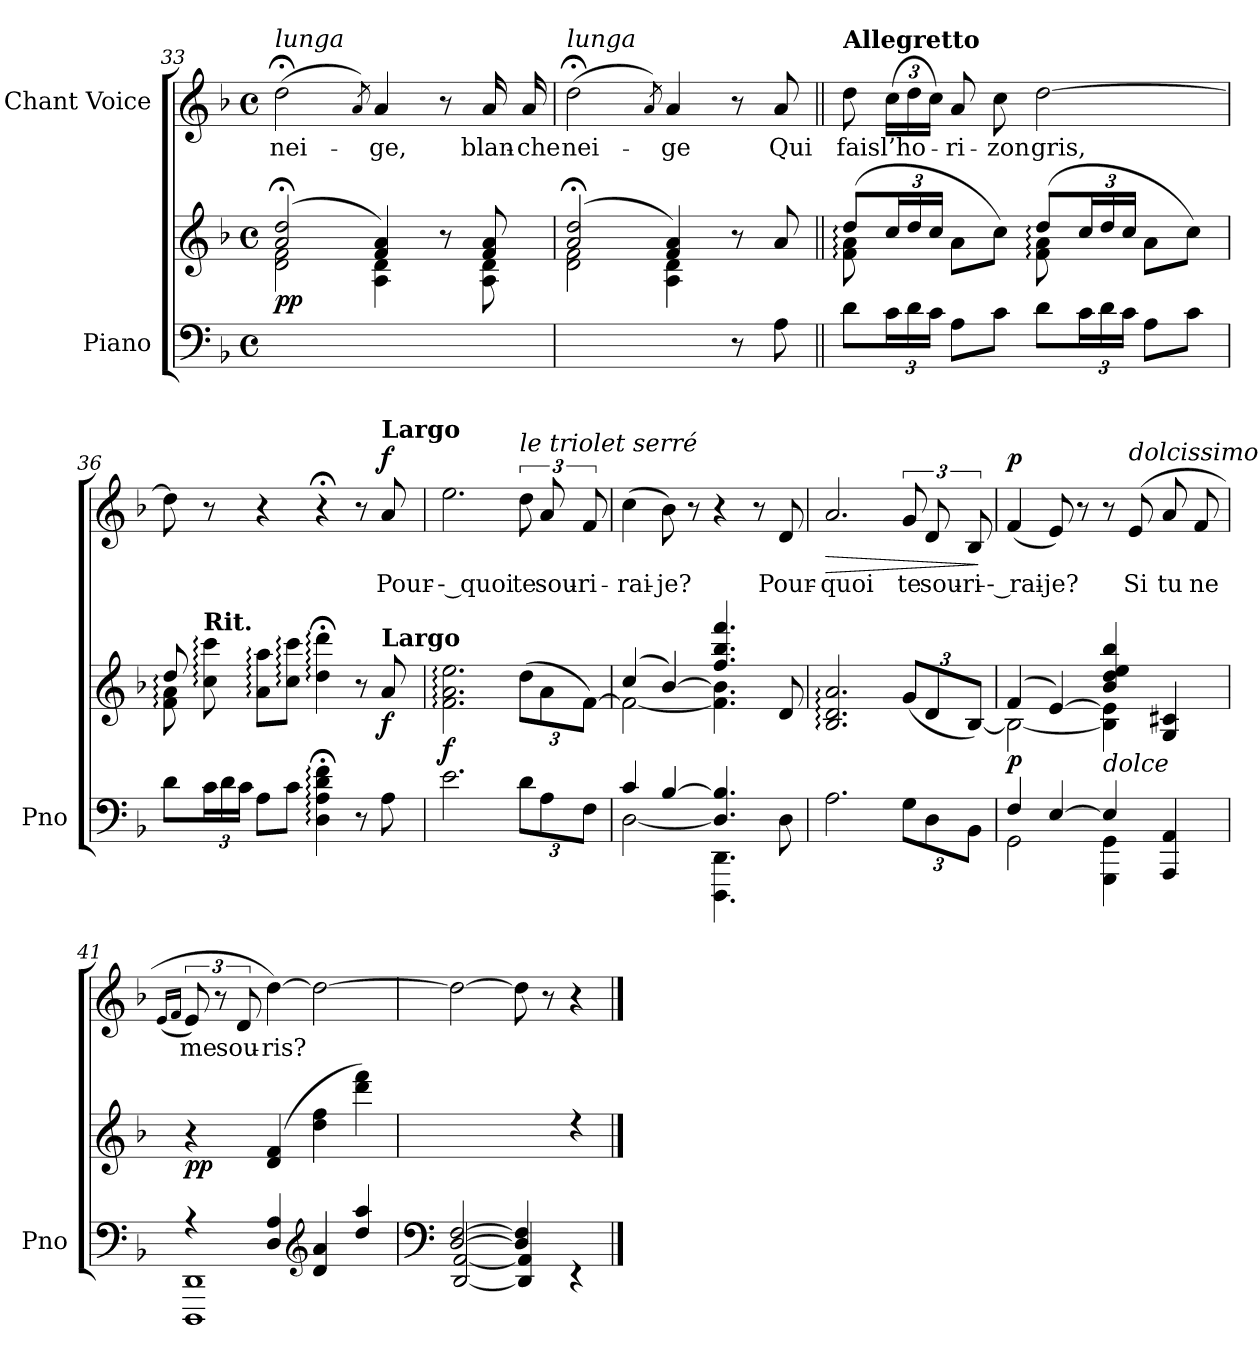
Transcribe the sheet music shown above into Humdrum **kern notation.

**kern	**kern	**dynam	**kern	**text	**dynam
*part2	*part2	*part2	*part1	*part1	*part1
*staff3	*staff2	*staff2/3	*staff1	*staff1	*staff1
*I"Piano	*	*	*I"Chant Voice	*	*
*I'Pno	*	*	*	*	*
*clefF4	*clefG2	*	*clefG2	*	*
*k[b-]	*k[b-]	*	*k[b-]	*	*
*M4/4	*M4/4	*	*M4/4	*	*
*met(c)	*met(c)	*	*met(c)	*	*
=33	=33	=33	=33	=33	=33
*	*^	*	*	*	*
!	!	!	!	!LO:TX:a:i:t=lunga	!	!
!	!	!	!LO:DY:b	!	!LO:LY:b	!
1ryy	(>2a/;< 2dd/;<	2d\ 2f\	pp	(>2dd;<\	nei-	.
.	.	.	.	8qa/)	.	.
!	!	!	!	!	!LO:LY:b	!
.	4f/ 4a/)	4A\ 4d\	.	4a/	-ge,	.
.	8r	8ryy	.	8r	.	.
!	!	!	!	!	!LO:LY:b	!
.	8f/ 8a/	8A\ 8d\	.	16a/	blan-	.
!	!	!	!	!	!LO:LY:b	!
.	.	.	.	16a/	-che	.
!!LO:LB:g=z
=34	=34	=34	=34	=34	=34	=34
!	!	!	!	!LO:TX:a:i:t=lunga	!	!
!	!	!	!	!	!LO:LY:b	!
2.ryy	(>2a/;< 2dd/;<	2d\ 2f\	.	(>2dd;<\	nei-	.
.	.	.	.	8qa/)	.	.
!	!	!	!	!	!LO:LY:b	!
.	4f/ 4a/)	4A\ 4d\	.	4a/	-ge	.
8r	8r	4ryy	.	8r	.	.
!	!	!	!	!	!LO:LY:b	!
8A\	8a/	.	.	8a/	Qui	.
=35||	=35||	=35||	=35||	=35||	=35||	=35||
!	!	!	!	!LO:TX:a:B:t=Allegretto	!	!
!	!	!	!	!	!LO:LY:b	!
8d\L	(>8dd:/L	8f\: 8a\:	.	8dd\	fais	.
*Xbrackettup	*Xbrackettup	*	*	*Xbrackettup	*	*
!	!	!	!	!	!LO:LY:b	!
24c\L	24cc/L	4.ryy	.	(>24cc\LL	l’ho-	.
24d\	24dd/	.	.	24dd\	.	.
24c\JJ	24cc/JJ	.	.	24cc\JJ)	.	.
!	!	!	!	!	!LO:LY:b	!
8A\L	8a\L	.	.	8a/	-ri-	.
!	!	!	!	!	!LO:LY:b	!
8c\J	8cc\J)	.	.	8cc\	-zon	.
!	!	!	!	!	!LO:LY:b	!
8d\L	(>8dd:/L	8f\: 8a\:	.	[2dd\	gris,	.
24c\L	24cc/L	4.ryy	.	.	.	.
24d\	24dd/	.	.	.	.	.
24c\JJ	24cc/JJ	.	.	.	.	.
8A\L	8a\L	.	.	.	.	.
8c\J	8cc\J)	.	.	.	.	.
=36	=36	=36	=36	=36	=36	=36
*	*	*	*	*^	*	*
8d\L	8dd:/	8f\: 8a\:	.	8dd\]	4.ryy	.	.
*	*	*	*	*MM100	*	*	*
!	!LO:TX:a:B:t=Rit.	!	!	!	!	!	!
24c\L	8cc\: 8ccc\:	2..ryy	.	8r	.	.	.
24d\	.	.	.	.	.	.	.
24c\JJ	.	.	.	.	.	.	.
*	*	*	*	*MM90	*	*	*
8A\L	8a\: 8aa\:L	.	.	4r	.	.	.
*	*	*	*	*MM80	*	*	*
8c\J	8cc\: 8ccc\:J	.	.	.	2ryy	.	.
4D\;<: 4A\;<: 4d\;<: 4f\;<:	4dd\;<: 4ddd\;<:	.	.	4r;<	.	.	.
8r	8r	.	.	8r	.	.	.
!	!	!	!	!LO:TX:a:B:t=Largo	!	!	!
!	!LO:TX:a:B:t=Largo	!	!	!	!	!	!
!	!	!	!LO:DY:b	!	!	!LO:LY:b	!LO:DY:a
8A\	8a/	.	f	8a/	8ryy	-Pour-	f
*	*v	*v	*	*	*	*	*
!!LO:LB:g=z
=37	=37	=37	=37	=37	=37	=37
!	!	!LO:DY:b	!	!	!LO:LY:b	!
*	*	*	*v	*v	*	*
2.e\	2.f\: 2.a\: 2.ee\:	f	2.ee\	-- quoi	.
*	*	*	*brackettup	*	*
!	!	!	!LO:TX:a:i:t=le triolet serré	!	!
!	!	!	!	!LO:LY:b	!
12d\L	(>12dd\L	.	12dd\	te	.
!	!	!	!	!LO:LY:b	!
12A\	12a\	.	12a/	sou-	.
!	!	!	!	!LO:LY:b	!
12F\J	[12f\J)	.	12f/	-ri-	.
=38	=38	=38	=38	=38	=38
*^	*^	*	*	*	*
!	!	!	!	!	!	!LO:LY:b	!
4c/	[2D\	(>4cc/	2f\_	.	(>4cc\	-rai-	.
!	!	!	!	!	!	!LO:LY:b	!
[4B-/	.	[4b-/)	.	.	8b-\)	-je?	.
.	.	.	.	.	8r	.	.
4.D/] 4.B-/]	4.DDD\ 4.DD\	4.ff/ 4.bb-/ 4.fff/	4.f\] 4.b-\]	.	4r	.	.
.	.	.	.	.	8r	.	.
!	!	!	!	!	!	!LO:LY:b	!
8D\	8ryy	8d/	8ryy	.	8d/	Pour-	.
=39	=39	=39	=39	=39	=39	=39	=39
!	!	!	!	!	!	!LO:LY:b	!LO:HP:b
*v	*v	*	*	*	*	*	*
*	*v	*v	*	*	*	*
2.A\	2.B-/: 2.d/: 2.a/:	.	2.a/	-quoi	>
!	!	!	!	!LO:LY:b	!
12G\L	(>12g/L	.	12g/	te	.
!	!	!	!	!LO:LY:b	!
12D\	12d/	.	12d/	sou-	.
!	!	!	!	!LO:LY:b	!
12BB-\J	[12B-/J)	.	12B-/	-ri-	.
.	.	.	.	.	]
!!LO:LB:g=z
=40	=40	=40	=40	=40	=40
*^	*^	*	*	*	*
!	!	!	!	!LO:DY:b	!	!LO:LY:b	!LO:DY:a
4F/	2GG\	(>4f/	2B-\_	p	(<4f/	-- rai-	p
!	!	!	!	!	!	!LO:LY:b	!
[4E/	.	[4e/)	.	.	8e/)	-je?	.
.	.	.	.	.	8r	.	.
!	!	!LO:TX:b:i:t=dolce	!	!	!	!	!
4E/]	4GGG\ 4GG\	4b-/ 4dd/ 4ee/ 4bb-/	4B-\] 4e\]	.	8r	.	.
!	!	!	!	!	!LO:TX:a:i:t=dolcissimo	!	!
!	!	!	!	!	!	!LO:LY:b	!
.	.	.	.	.	(>8e/	Si	.
!	!	!	!	!	!	!LO:LY:b	!
4AAA/ 4AA/	4ryy	4G/ 4c#X/	4ryy	.	8a/	tu	.
!	!	!	!	!	!	!LO:LY:b	!
.	.	.	.	.	8f/	ne	.
*	*	*v	*v	*	*	*	*
=41	=41	=41	=41	=41	=41	=41
.	.	.	.	(<16qe/LL	.	.
.	.	.	.	16qf/JJ	.	.
!	!	!	!LO:DY:b	!	!LO:LY:b	!
4r	1DDD 1DD	4r	pp	12e/)	me	.
.	.	.	.	12r	.	.
!	!	!	!	!	!LO:LY:b	!
.	.	.	.	12d/	sou-	.
!	!	!	!	!	!LO:LY:b	!
4D/ 4A/	.	(>4d/ 4f/	.	[4dd\)	-ris?	.
*clefG2	*	*	*	*	*	*
4d/ 4a/	.	4dd\ 4ff\	.	2dd\_	.	.
4dd/ 4aa/	.	4ddd\ 4fff\)	.	.	.	.
=42	=42	=42	=42	=42	=42	=42
*clefF4	*	*	*	*	*	*
[2D/ [2F/	[2DD/ [2AA/	2.ryy	.	2dd\_	.	.
4D/] 4F/]	4DD/] 4AA/]	.	.	8dd\]	.	.
.	.	.	.	8r	.	.
4ryy	4rEE	4rdd	.	4r	.	.
*v	*v	*	*	*	*	*
==	==	==	==	==	==
*-	*-	*-	*-	*-	*-
